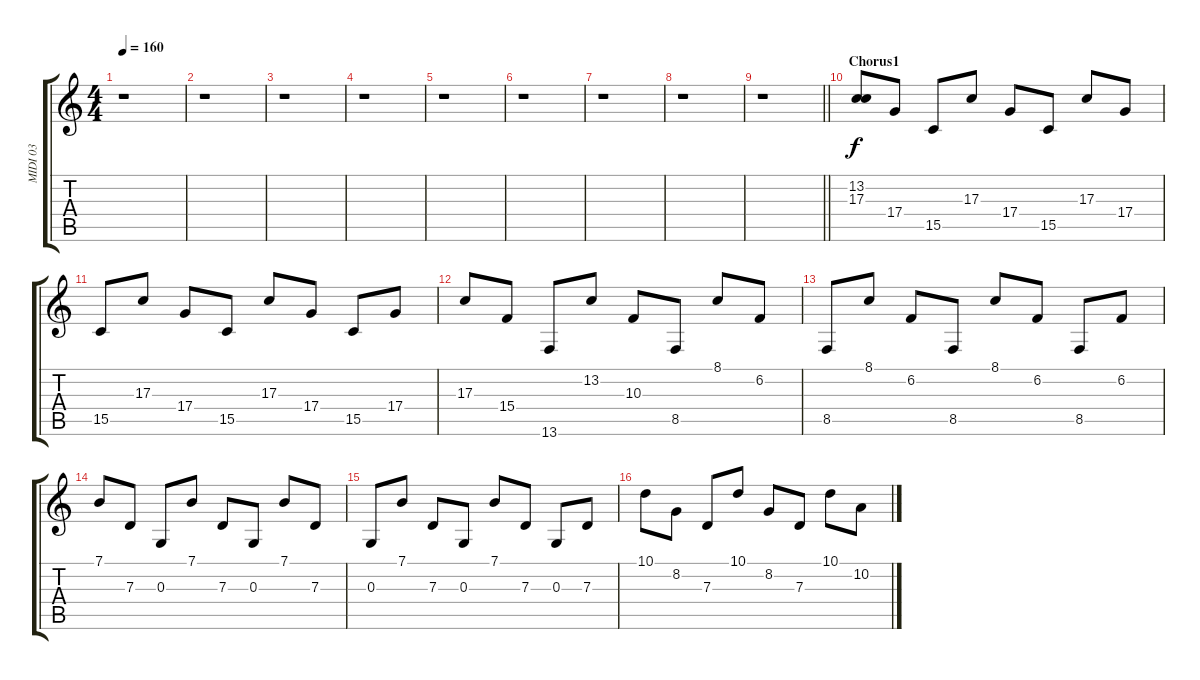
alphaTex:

\track ("MIDI 03" "MIDI 03") {instrument acousticgrandpiano}
\staff {score tabs}
\tuning (E4 B3 G3 D3 A2 E2) {hide}
\ts (4 4)
\tempo 160
\clef g2
\ks c
r.1{dy f} |
r.1 |
r.1 |
r.1 |
r.1 |
r.1 |
r.1 |
r.1 |
\barLineRight lightlight
r.1 |
\section ("" "Chorus1")
(13.2 17.3).8 17.4.8 15.5.8 17.3.8 17.4.8 15.5.8 17.3.8 17.4.8 |
15.5.8 17.3.8 17.4.8 15.5.8 17.3.8 17.4.8 15.5.8 17.4.8 |
17.3.8 15.4.8 13.6.8 13.2.8 10.3.8 8.5.8 8.1.8 6.2.8 |
8.5.8 8.1.8 6.2.8 8.5.8 8.1.8 6.2.8 8.5.8 6.2.8 |
7.1.8 7.3.8 0.3.8 7.1.8 7.3.8 0.3.8 7.1.8 7.3.8 |
0.3.8 7.1.8 7.3.8 0.3.8 7.1.8 7.3.8 0.3.8 7.3.8 |
10.1.8 8.2.8 7.3.8 10.1.8 8.2.8 7.3.8 10.1.8 10.2.8
